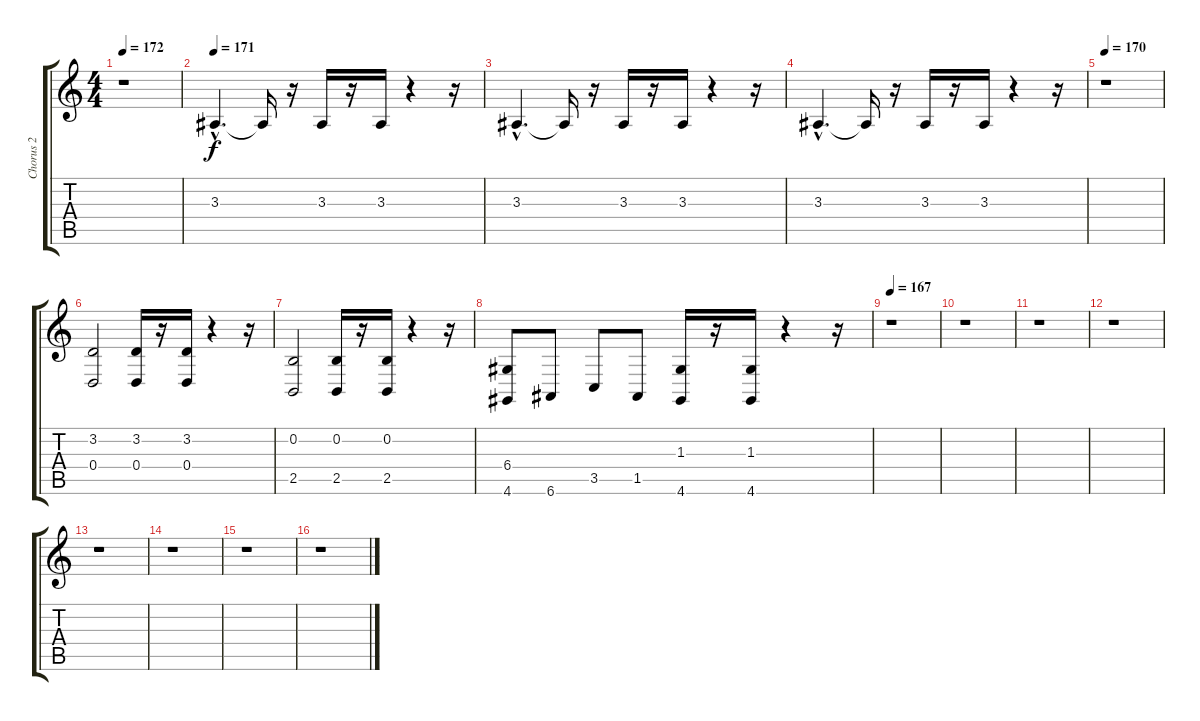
\track ("Chorus 2" "Chorus 2") {instrument lead6voice}
\staff {score tabs}
\tuning (E4 B3 G3 D3 A2 E2) {hide}
\ts (4 4)
\tempo 172
\clef g2
\ks c
r.1{dy f} |
\tempo 171
3.3{hac}.4{d} 3.3{t}.16 r.16 3.3.16 r.16 3.3.16 r.4 r.16 |
3.3{hac}.4{d} 3.3{t}.16 r.16 3.3.16 r.16 3.3.16 r.4 r.16 |
3.3{hac}.4{d} 3.3{t}.16 r.16 3.3.16 r.16 3.3.16 r.4 r.16 |
\tempo 170
r.1 |
(3.2 0.4).2 (3.2 0.4).16 r.16 (3.2 0.4).16 r.4 r.16 |
(0.2 2.5).2 (0.2 2.5).16 r.16 (0.2 2.5).16 r.4 r.16 |
(6.4 4.6).8 6.6.8 3.5.8 1.5.8 (1.3 4.6).16 r.16 (1.3 4.6).16 r.4 r.16 |
\tempo 167
r.1 |
r.1 |
r.1 |
r.1 |
r.1 |
r.1 |
r.1 |
r.1
